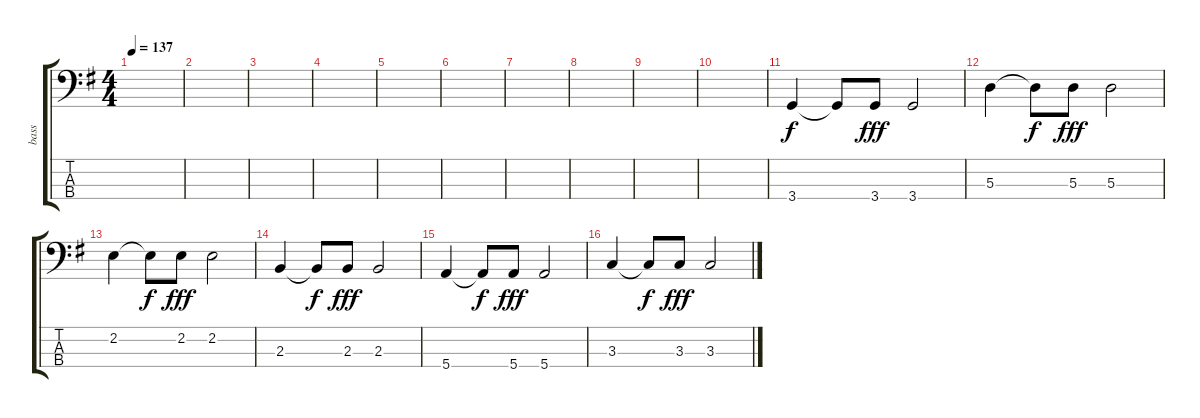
\track ("bass" "bass") {instrument electricbassfinger}
\staff {score tabs}
\tuning (G2 D2 A1 E1) {hide}
\ts (4 4)
\tempo 137
\clef f4
\ks g
|
|
|
|
|
|
|
|
|
|
3.4.4 3.4{t}.8{dy f} 3.4.8{dy fff} 3.4.2 |
5.3.4 5.3{t}.8{dy f} 5.3.8{dy fff} 5.3.2 |
2.2.4 2.2{t}.8{dy f} 2.2.8{dy fff} 2.2.2 |
2.3.4 2.3{t}.8{dy f} 2.3.8{dy fff} 2.3.2 |
5.4.4 5.4{t}.8{dy f} 5.4.8{dy fff} 5.4.2 |
3.3.4 3.3{t}.8{dy f} 3.3.8{dy fff} 3.3.2
